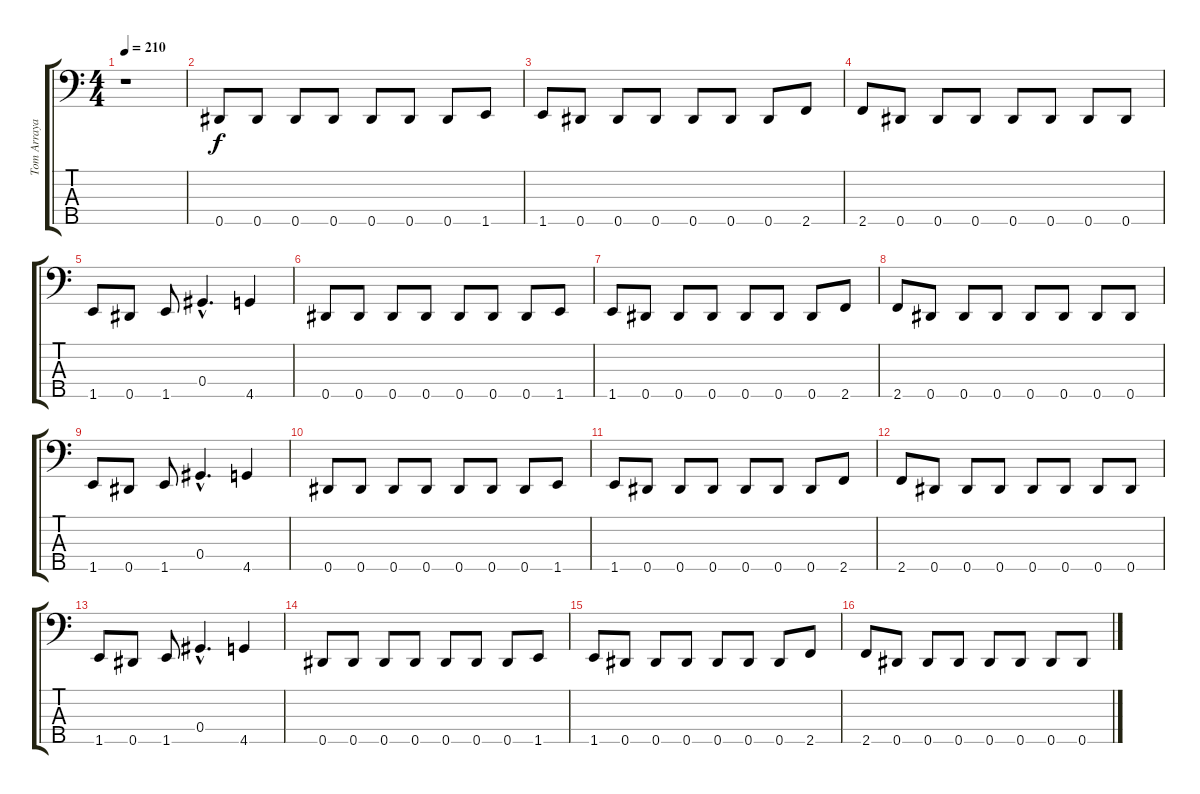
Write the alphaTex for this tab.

\track ("Tom Arraya" "Tom Arraya") {instrument electricbasspick}
\staff {score tabs}
\tuning (B2 Gb2 Db2 Ab1 Eb1) {hide}
\ts (4 4)
\tempo 210
\clef f4
\ks c
r.1{dy f} |
0.5.8 0.5.8 0.5.8 0.5.8 0.5.8 0.5.8 0.5.8 1.5.8 |
1.5.8 0.5.8 0.5.8 0.5.8 0.5.8 0.5.8 0.5.8 2.5.8 |
2.5.8 0.5.8 0.5.8 0.5.8 0.5.8 0.5.8 0.5.8 0.5.8 |
1.5.8 0.5.8 1.5.8 0.4{hac}.4{d} 4.5.4 |
0.5.8 0.5.8 0.5.8 0.5.8 0.5.8 0.5.8 0.5.8 1.5.8 |
1.5.8 0.5.8 0.5.8 0.5.8 0.5.8 0.5.8 0.5.8 2.5.8 |
2.5.8 0.5.8 0.5.8 0.5.8 0.5.8 0.5.8 0.5.8 0.5.8 |
1.5.8 0.5.8 1.5.8 0.4{hac}.4{d} 4.5.4 |
0.5.8 0.5.8 0.5.8 0.5.8 0.5.8 0.5.8 0.5.8 1.5.8 |
1.5.8 0.5.8 0.5.8 0.5.8 0.5.8 0.5.8 0.5.8 2.5.8 |
2.5.8 0.5.8 0.5.8 0.5.8 0.5.8 0.5.8 0.5.8 0.5.8 |
1.5.8 0.5.8 1.5.8 0.4{hac}.4{d} 4.5.4 |
0.5.8 0.5.8 0.5.8 0.5.8 0.5.8 0.5.8 0.5.8 1.5.8 |
1.5.8 0.5.8 0.5.8 0.5.8 0.5.8 0.5.8 0.5.8 2.5.8 |
2.5.8 0.5.8 0.5.8 0.5.8 0.5.8 0.5.8 0.5.8 0.5.8
